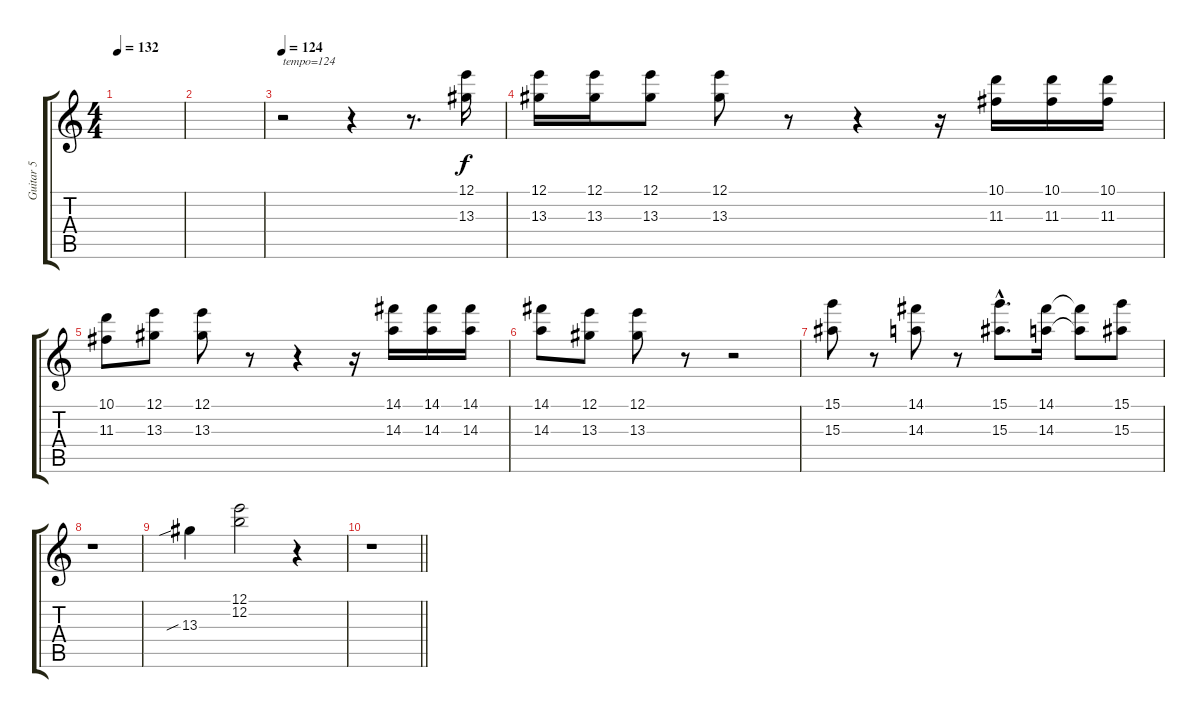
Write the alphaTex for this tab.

\track ("Guitar 5" "Guitar 5") {instrument distortionguitar}
\staff {score tabs}
\tuning (E4 B3 G3 D3 A2 E2) {hide}
\ts (4 4)
\tempo 132
\clef g2
\ks c
|
|
\tempo 124
r.2{txt "tempo=124"} r.4 r.8{d} (12.1 13.3).16 |
(12.1 13.3).16 (12.1 13.3).16 (12.1 13.3).8 (12.1 13.3).8 r.8 r.4 r.16 (10.1 11.3).16 (10.1 11.3).16 (10.1 11.3).16 |
(10.1 11.3).8 (12.1 13.3).8 (12.1 13.3).8 r.8 r.4 r.16 (14.1 14.3).16 (14.1 14.3).16 (14.1 14.3).16 |
(14.1 14.3).8 (12.1 13.3).8 (12.1 13.3).8 r.8 r.2 |
(15.1 15.3).8 r.8 (14.1 14.3).8 r.8 (15.1{hac} 15.3{hac}).8{d} (14.1 14.3).16 (14.1{t} 14.3{t}).8 (15.1 15.3).8 |
r.1 |
13.3{sib}.4 (12.1 12.2).2 r.4 |
\barLineRight lightlight
r.1
